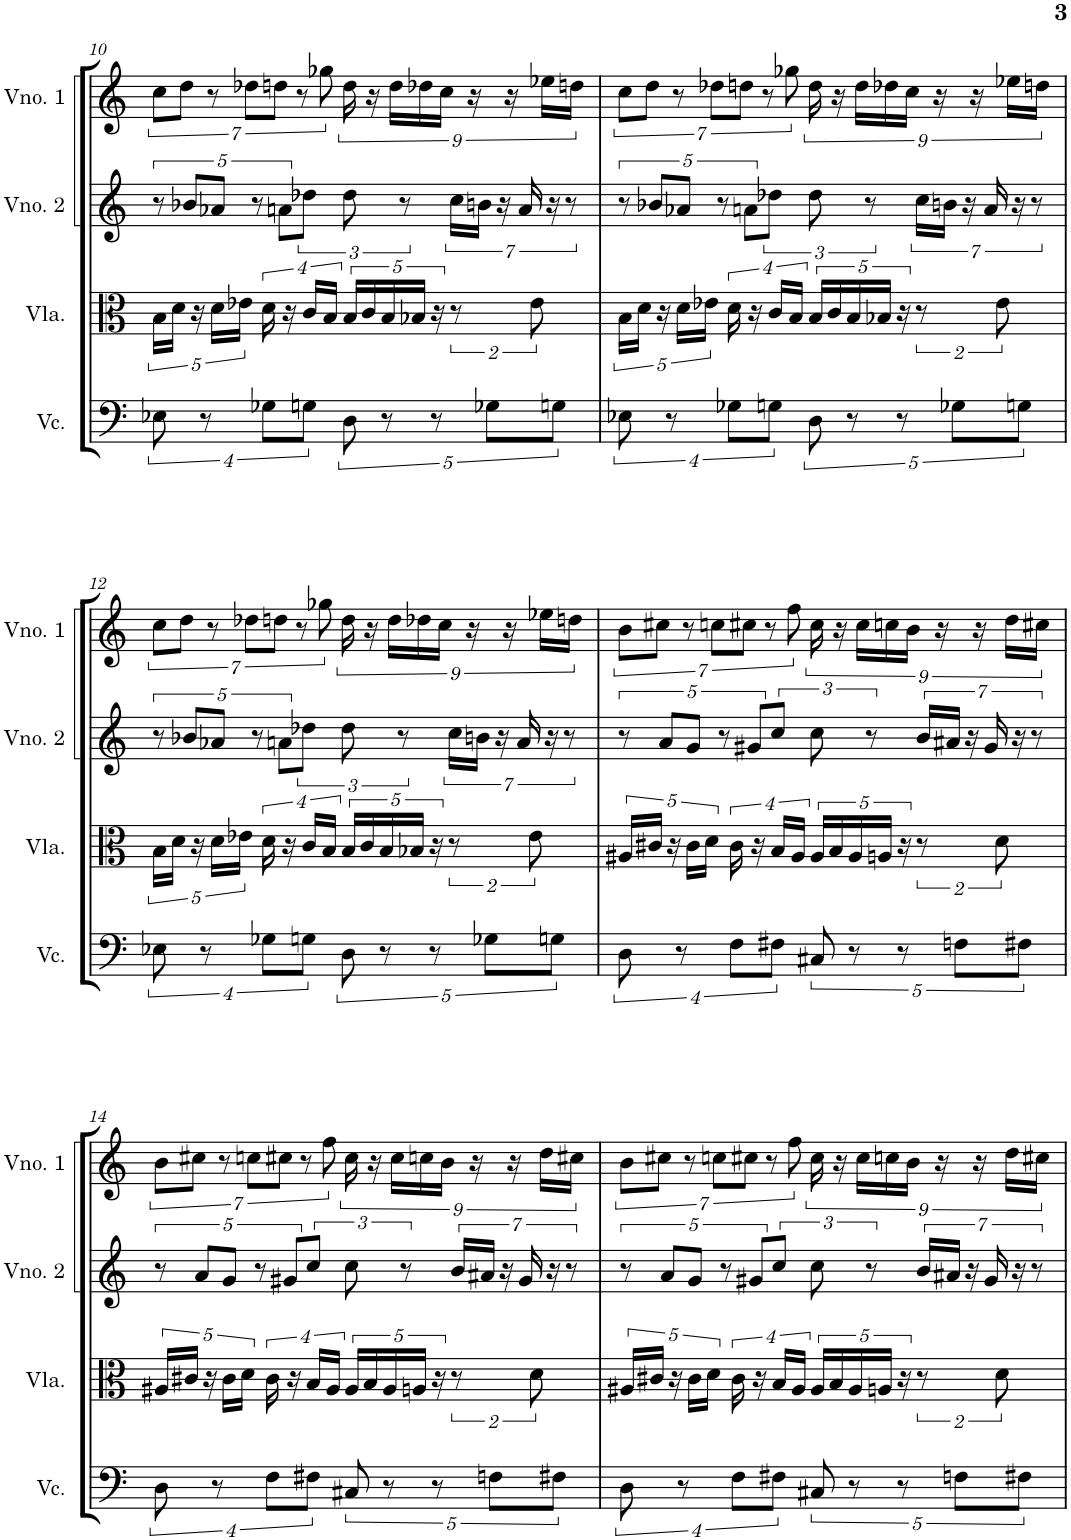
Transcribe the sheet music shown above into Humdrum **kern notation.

**kern	**kern	**kern	**kern
*part4	*part3	*part2	*part1
*staff4	*staff3	*staff2	*staff1
*I"Violoncelo	*I"Viola	*I"Violino 2	*I"Violino 1
*I'Vc.	*I'Vla.	*I'Vno. 2	*I'Vno. 1
!!LO:PB:g=z
*clefF4	*clefC3	*clefG2	*clefG2
*k[]	*k[]	*k[]	*k[]
*M4/4	*M4/4	*M4/4	*M4/4
=10	=10	=10	=10
8E-X\	20B\LL	40%3r	14cc\L
.	20d\JJ	.	.
.	.	.	14dd\J
.	.	40%3b-X/L	.
.	20r	.	.
8r	.	.	.
.	.	.	14r
.	20d\LL	40%3a-X/J	.
.	20e-X\JJ	.	.
.	.	.	14dd-X\L
.	.	40%3r	.
8G-X\L	16d\	.	.
.	.	.	14ddn\J
.	.	40%3an\L	.
.	16r	.	.
.	.	.	14r
8Gn\J	16c/LL	8dd-X\J	.
.	.	.	14gg-X\
.	16B/JJ	.	.
10D\	20B/LL	8dd-\	18dd\
.	20c/	.	.
.	.	.	18r
10r	20B/	.	.
.	.	.	18dd\LL
.	.	8r	.
.	20B-X/JJ	.	.
.	.	.	18dd-X\
10r	20r	.	.
.	.	.	18cc\JJ
.	8r	28cc\LL	.
.	.	.	18r
.	.	28bn\JJ	.
10G-X\L	.	.	.
.	.	28r	.
.	.	.	18r
.	.	28a/	.
.	8e-\	.	.
.	.	.	18ee-X\LL
.	.	28r	.
10Gn\J	.	.	.
.	.	14r	.
.	.	.	18ddn\JJ
=11	=11	=11	=11
8E-X\	20B\LL	40%3r	14cc\L
.	20d\JJ	.	.
.	.	.	14dd\J
.	.	40%3b-X/L	.
.	20r	.	.
8r	.	.	.
.	.	.	14r
.	20d\LL	40%3a-X/J	.
.	20e-X\JJ	.	.
.	.	.	14dd-X\L
.	.	40%3r	.
8G-X\L	16d\	.	.
.	.	.	14ddn\J
.	.	40%3an\L	.
.	16r	.	.
.	.	.	14r
8Gn\J	16c/LL	8dd-X\J	.
.	.	.	14gg-X\
.	16B/JJ	.	.
10D\	20B/LL	8dd-\	18dd\
.	20c/	.	.
.	.	.	18r
10r	20B/	.	.
.	.	.	18dd\LL
.	.	8r	.
.	20B-X/JJ	.	.
.	.	.	18dd-X\
10r	20r	.	.
.	.	.	18cc\JJ
.	8r	28cc\LL	.
.	.	.	18r
.	.	28bn\JJ	.
10G-X\L	.	.	.
.	.	28r	.
.	.	.	18r
.	.	28a/	.
.	8e-\	.	.
.	.	.	18ee-X\LL
.	.	28r	.
10Gn\J	.	.	.
.	.	14r	.
.	.	.	18ddn\JJ
!!LO:LB:g=z
=12	=12	=12	=12
8E-X\	20B\LL	40%3r	14cc\L
.	20d\JJ	.	.
.	.	.	14dd\J
.	.	40%3b-X/L	.
.	20r	.	.
8r	.	.	.
.	.	.	14r
.	20d\LL	40%3a-X/J	.
.	20e-X\JJ	.	.
.	.	.	14dd-X\L
.	.	40%3r	.
8G-X\L	16d\	.	.
.	.	.	14ddn\J
.	.	40%3an\L	.
.	16r	.	.
.	.	.	14r
8Gn\J	16c/LL	8dd-X\J	.
.	.	.	14gg-X\
.	16B/JJ	.	.
10D\	20B/LL	8dd-\	18dd\
.	20c/	.	.
.	.	.	18r
10r	20B/	.	.
.	.	.	18dd\LL
.	.	8r	.
.	20B-X/JJ	.	.
.	.	.	18dd-X\
10r	20r	.	.
.	.	.	18cc\JJ
.	8r	28cc\LL	.
.	.	.	18r
.	.	28bn\JJ	.
10G-X\L	.	.	.
.	.	28r	.
.	.	.	18r
.	.	28a/	.
.	8e-\	.	.
.	.	.	18ee-X\LL
.	.	28r	.
10Gn\J	.	.	.
.	.	14r	.
.	.	.	18ddn\JJ
=13	=13	=13	=13
8D\	20A#X/LL	40%3r	14b\L
.	20c#X/JJ	.	.
.	.	.	14cc#X\J
.	.	40%3a/L	.
.	20r	.	.
8r	.	.	.
.	.	.	14r
.	20c#\LL	40%3g/J	.
.	20d\JJ	.	.
.	.	.	14ccn\L
.	.	40%3r	.
8F\L	16c#\	.	.
.	.	.	14cc#X\J
.	.	40%3g#X/L	.
.	16r	.	.
.	.	.	14r
8F#X\J	16B/LL	8cc/J	.
.	.	.	14ff\
.	16A#/JJ	.	.
10C#X/	20A#/LL	8cc\	18cc#\
.	20B/	.	.
.	.	.	18r
10r	20A#/	.	.
.	.	.	18cc#\LL
.	.	8r	.
.	20An/JJ	.	.
.	.	.	18ccn\
10r	20r	.	.
.	.	.	18b\JJ
.	8r	28b/LL	.
.	.	.	18r
.	.	28a#X/JJ	.
10Fn\L	.	.	.
.	.	28r	.
.	.	.	18r
.	.	28g#/	.
.	8d\	.	.
.	.	.	18dd\LL
.	.	28r	.
10F#X\J	.	.	.
.	.	14r	.
.	.	.	18cc#X\JJ
!!LO:LB:g=z
=14	=14	=14	=14
8D\	20A#X/LL	40%3r	14b\L
.	20c#X/JJ	.	.
.	.	.	14cc#X\J
.	.	40%3a/L	.
.	20r	.	.
8r	.	.	.
.	.	.	14r
.	20c#\LL	40%3g/J	.
.	20d\JJ	.	.
.	.	.	14ccn\L
.	.	40%3r	.
8F\L	16c#\	.	.
.	.	.	14cc#X\J
.	.	40%3g#X/L	.
.	16r	.	.
.	.	.	14r
8F#X\J	16B/LL	8cc/J	.
.	.	.	14ff\
.	16A#/JJ	.	.
10C#X/	20A#/LL	8cc\	18cc#\
.	20B/	.	.
.	.	.	18r
10r	20A#/	.	.
.	.	.	18cc#\LL
.	.	8r	.
.	20An/JJ	.	.
.	.	.	18ccn\
10r	20r	.	.
.	.	.	18b\JJ
.	8r	28b/LL	.
.	.	.	18r
.	.	28a#X/JJ	.
10Fn\L	.	.	.
.	.	28r	.
.	.	.	18r
.	.	28g#/	.
.	8d\	.	.
.	.	.	18dd\LL
.	.	28r	.
10F#X\J	.	.	.
.	.	14r	.
.	.	.	18cc#X\JJ
=15	=15	=15	=15
8D\	20A#X/LL	40%3r	14b\L
.	20c#X/JJ	.	.
.	.	.	14cc#X\J
.	.	40%3a/L	.
.	20r	.	.
8r	.	.	.
.	.	.	14r
.	20c#\LL	40%3g/J	.
.	20d\JJ	.	.
.	.	.	14ccn\L
.	.	40%3r	.
8F\L	16c#\	.	.
.	.	.	14cc#X\J
.	.	40%3g#X/L	.
.	16r	.	.
.	.	.	14r
8F#X\J	16B/LL	8cc/J	.
.	.	.	14ff\
.	16A#/JJ	.	.
10C#X/	20A#/LL	8cc\	18cc#\
.	20B/	.	.
.	.	.	18r
10r	20A#/	.	.
.	.	.	18cc#\LL
.	.	8r	.
.	20An/JJ	.	.
.	.	.	18ccn\
10r	20r	.	.
.	.	.	18b\JJ
.	8r	28b/LL	.
.	.	.	18r
.	.	28a#X/JJ	.
10Fn\L	.	.	.
.	.	28r	.
.	.	.	18r
.	.	28g#/	.
.	8d\	.	.
.	.	.	18dd\LL
.	.	28r	.
10F#X\J	.	.	.
.	.	14r	.
.	.	.	18cc#X\JJ
=	=	=	=
*-	*-	*-	*-
